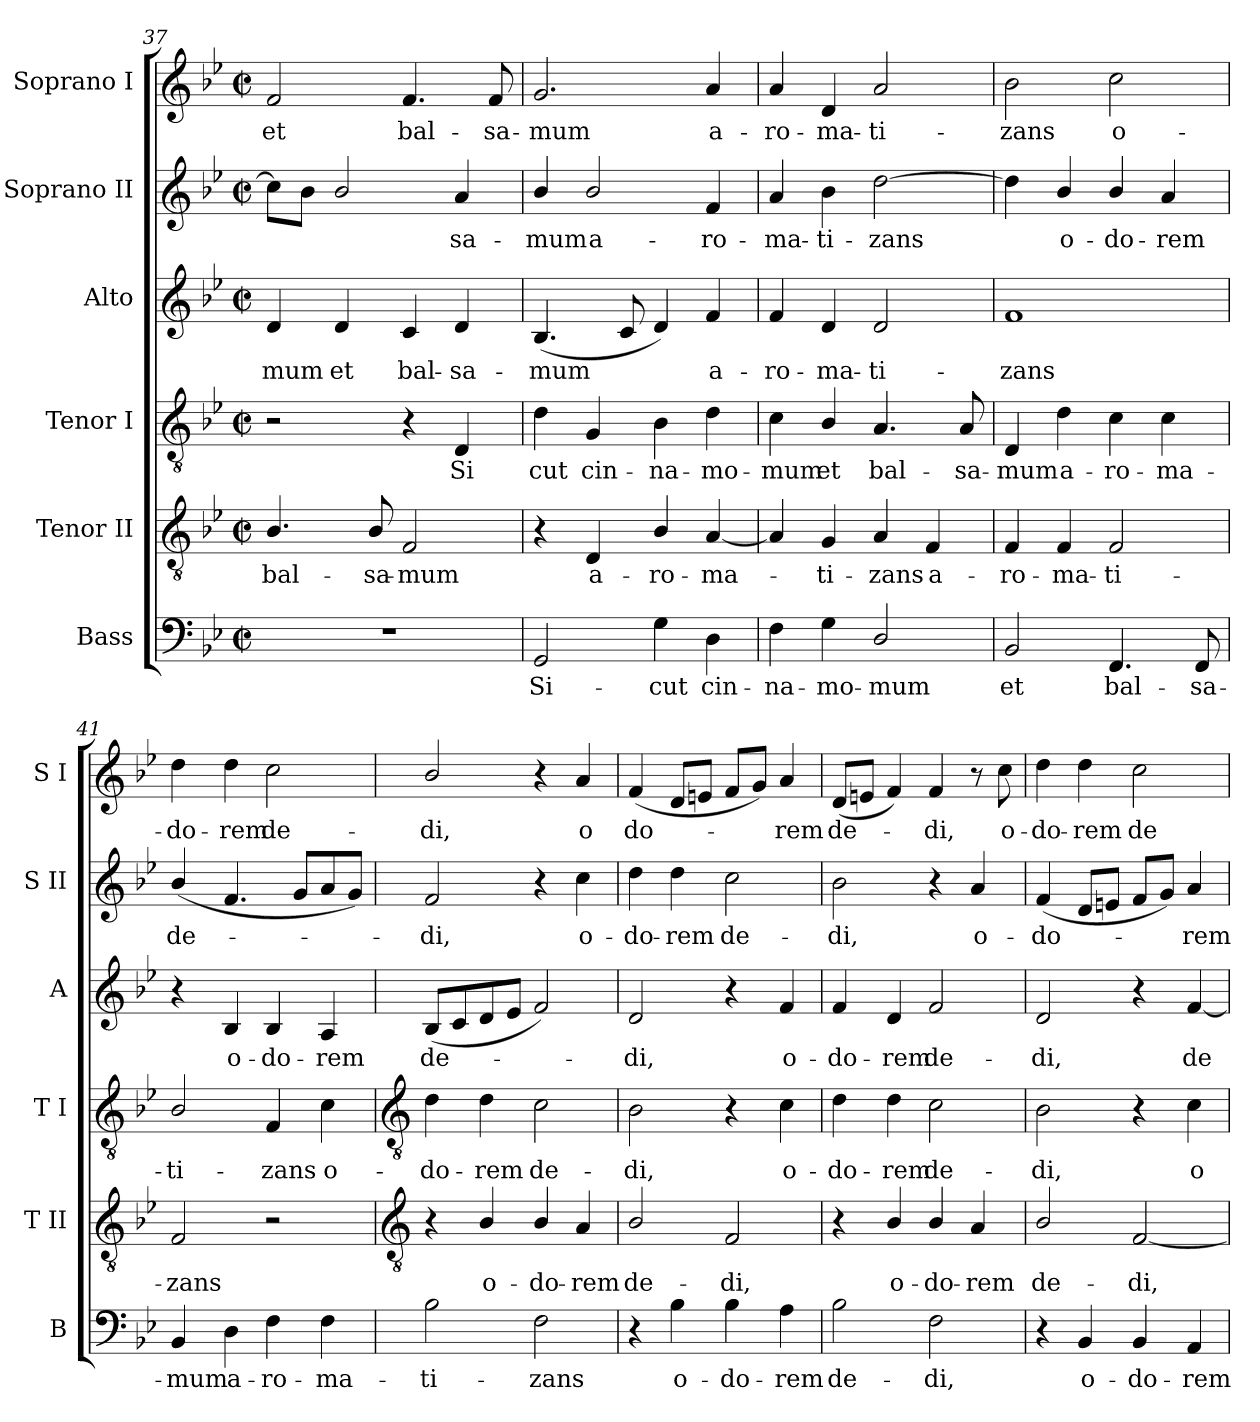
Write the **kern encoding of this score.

**kern	**text	**kern	**text	**kern	**text	**kern	**text	**kern	**text	**kern	**text
*part6	*part6	*part5	*part5	*part4	*part4	*part3	*part3	*part2	*part2	*part1	*part1
*staff6	*staff6	*staff5	*staff5	*staff4	*staff4	*staff3	*staff3	*staff2	*staff2	*staff1	*staff1
*I"Bass	*	*I"Tenor II	*	*I"Tenor I	*	*I"Alto	*	*I"Soprano II	*	*I"Soprano I	*
*I'B	*	*I'T II	*	*I'T I	*	*I'A	*	*I'S II	*	*I'S I	*
!!LO:LB:g=z
*clefF4	*	*clefGv2	*	*clefGv2	*	*clefG2	*	*clefG2	*	*clefG2	*
*k[b-e-]	*	*k[b-e-]	*	*k[b-e-]	*	*k[b-e-]	*	*k[b-e-]	*	*k[b-e-]	*
*B-:	*	*B-:	*	*B-:	*	*B-:	*	*B-:	*	*B-:	*
*M2/2	*	*M2/2	*	*M2/2	*	*M2/2	*	*M2/2	*	*M2/2	*
*met(c|)	*	*met(c|)	*	*met(c|)	*	*met(c|)	*	*met(c|)	*	*met(c|)	*
=37	=37	=37	=37	=37	=37	=37	=37	=37	=37	=37	=37
!	!	!	!LO:LY:b	!	!	!	!LO:LY:b	!	!	!	!LO:LY:b
1r	.	4.B-/	bal-	2r	.	4d	-mum	8ccL]	.	2f	et
.	.	.	.	.	.	.	.	8b-J	.	.	.
!	!	!	!	!	!	!	!LO:LY:b	!	!	!	!
.	.	.	.	.	.	4d	et	2b-/	.	.	.
!	!	!	!LO:LY:b	!	!	!	!	!	!	!	!
.	.	8B-/	-sa-	.	.	.	.	.	.	.	.
!	!	!	!LO:LY:b	!	!	!	!LO:LY:b	!	!	!	!LO:LY:b
.	.	2F	-mum	4r	.	4c	bal-	.	.	4.f	bal-
!	!	!	!	!	!LO:LY:b	!	!LO:LY:b	!	!LO:LY:b	!	!
.	.	.	.	4D	Si	4d	-sa-	4a	sa-	.	.
!	!	!	!	!	!	!	!	!	!	!	!LO:LY:b
.	.	.	.	.	.	.	.	.	.	8f	-sa-
=38	=38	=38	=38	=38	=38	=38	=38	=38	=38	=38	=38
!	!LO:LY:b	!	!	!	!LO:LY:b	!	!LO:LY:b	!	!LO:LY:b	!	!LO:LY:b
2GG	Si-	4r	.	4d	cut	(<4.B-	-mum	4b-/	-mum	2.g	-mum
!	!	!	!LO:LY:b	!	!LO:LY:b	!	!	!	!LO:LY:b	!	!
.	.	4D	a-	4G	cin-	.	.	2b-/	a-	.	.
.	.	.	.	.	.	8c	.	.	.	.	.
!	!LO:LY:b	!	!LO:LY:b	!	!LO:LY:b	!	!	!	!	!	!
4G	-cut	4B-/	-ro-	4B-	-na-	4d)	.	.	.	.	.
!	!LO:LY:b	!	!LO:LY:b	!	!LO:LY:b	!	!LO:LY:b	!	!LO:LY:b	!	!LO:LY:b
4D	cin-	[4A	-ma-	4d	-mo-	4f	a-	4f	-ro-	4a	a-
=39	=39	=39	=39	=39	=39	=39	=39	=39	=39	=39	=39
!	!LO:LY:b	!	!	!	!LO:LY:b	!	!LO:LY:b	!	!LO:LY:b	!	!LO:LY:b
4F	-na-	4A]	.	4c	-mum	4f	-ro-	4a	-ma-	4a	-ro-
!	!LO:LY:b	!	!LO:LY:b	!	!LO:LY:b	!	!LO:LY:b	!	!LO:LY:b	!	!LO:LY:b
4G	-mo-	4G	ti-	4B-/	et	4d	-ma-	4b-	-ti-	4d	-ma-
!	!LO:LY:b	!	!LO:LY:b	!	!LO:LY:b	!	!LO:LY:b	!	!LO:LY:b	!	!LO:LY:b
2D/	-mum	4A	-zans	4.A	bal-	2d	-ti-	[2dd	-zans	2a	-ti-
!	!	!	!LO:LY:b	!	!	!	!	!	!	!	!
.	.	4F	a-	.	.	.	.	.	.	.	.
!	!	!	!	!	!LO:LY:b	!	!	!	!	!	!
.	.	.	.	8A	-sa-	.	.	.	.	.	.
=40	=40	=40	=40	=40	=40	=40	=40	=40	=40	=40	=40
!	!LO:LY:b	!	!LO:LY:b	!	!LO:LY:b	!	!LO:LY:b	!	!	!	!LO:LY:b
2BB-	et	4F	-ro-	4D	-mum	1f	-zans	4dd]	.	2b-	-zans
!	!	!	!LO:LY:b	!	!LO:LY:b	!	!	!	!LO:LY:b	!	!
.	.	4F	-ma-	4d	a-	.	.	4b-/	o-	.	.
!	!LO:LY:b	!	!LO:LY:b	!	!LO:LY:b	!	!	!	!LO:LY:b	!	!LO:LY:b
4.FF	bal-	2F	-ti-	4c	-ro-	.	.	4b-/	-do-	2cc	o-
!	!	!	!	!	!LO:LY:b	!	!	!	!LO:LY:b	!	!
.	.	.	.	4c	-ma-	.	.	4a	-rem	.	.
!	!LO:LY:b	!	!	!	!	!	!	!	!	!	!
8FF	-sa-	.	.	.	.	.	.	.	.	.	.
=41	=41	=41	=41	=41	=41	=41	=41	=41	=41	=41	=41
!	!LO:LY:b	!	!LO:LY:b	!	!LO:LY:b	!	!	!	!LO:LY:b	!	!LO:LY:b
4BB-	-mum	2F	-zans	2B-/	-ti-	4r	.	(<4b-/	de-	4dd	-do-
!	!LO:LY:b	!	!	!	!	!	!LO:LY:b	!	!	!	!LO:LY:b
4D	a-	.	.	.	.	4B-	o-	4.f	.	4dd	-rem
!	!LO:LY:b	!	!	!	!LO:LY:b	!	!LO:LY:b	!	!	!	!LO:LY:b
4F	-ro-	2r	.	4F	-zans	4B-	-do-	.	.	2cc	de-
.	.	.	.	.	.	.	.	8gL	.	.	.
!	!LO:LY:b	!	!	!	!LO:LY:b	!	!LO:LY:b	!	!	!	!
4F	-ma-	.	.	4c	o-	4A	-rem	8a	.	.	.
.	.	.	.	.	.	.	.	8gJ)	.	.	.
!!LO:LB:g=z
=42	=42	=42	=42	=42	=42	=42	=42	=42	=42	=42	=42
*	*	*clefGv2	*	*clefGv2	*	*	*	*	*	*	*
!	!LO:LY:b	!	!	!	!LO:LY:b	!	!LO:LY:b	!	!LO:LY:b	!	!LO:LY:b
2B-	-ti-	4r	.	4d	-do-	(<8B-L	de-	2f	di,	2b-/	-di,
.	.	.	.	.	.	8c	.	.	.	.	.
!	!	!	!LO:LY:b	!	!LO:LY:b	!	!	!	!	!	!
.	.	4B-/	o-	4d	-rem	8d	.	.	.	.	.
.	.	.	.	.	.	8e-J	.	.	.	.	.
!	!LO:LY:b	!	!LO:LY:b	!	!LO:LY:b	!	!	!	!	!	!
2F	-zans	4B-/	-do-	2c	de-	2f)	.	4r	.	4r	.
!	!	!	!LO:LY:b	!	!	!	!	!	!LO:LY:b	!	!LO:LY:b
.	.	4A	-rem	.	.	.	.	4cc	o-	4a	o
=43	=43	=43	=43	=43	=43	=43	=43	=43	=43	=43	=43
!	!	!	!LO:LY:b	!	!LO:LY:b	!	!LO:LY:b	!	!LO:LY:b	!	!LO:LY:b
4r	.	2B-/	de-	2B-	-di,	2d	di,	4dd	-do-	(<4f	do-
!	!LO:LY:b	!	!	!	!	!	!	!	!LO:LY:b	!	!
4B-	o-	.	.	.	.	.	.	4dd	-rem	8dL	.
.	.	.	.	.	.	.	.	.	.	8enJ	.
!	!LO:LY:b	!	!LO:LY:b	!	!	!	!	!	!LO:LY:b	!	!
4B-	-do-	2F	-di,	4r	.	4r	.	2cc	de-	8fL	.
.	.	.	.	.	.	.	.	.	.	8gJ)	.
!	!LO:LY:b	!	!	!	!LO:LY:b	!	!LO:LY:b	!	!	!	!LO:LY:b
4A	-rem	.	.	4c	o-	4f	o-	.	.	4a	rem
=44	=44	=44	=44	=44	=44	=44	=44	=44	=44	=44	=44
!	!LO:LY:b	!	!	!	!LO:LY:b	!	!LO:LY:b	!	!LO:LY:b	!	!LO:LY:b
2B-	de-	4r	.	4d	-do-	4f	-do-	2b-	-di,	(<8dL	de-
.	.	.	.	.	.	.	.	.	.	8enJ	.
!	!	!	!LO:LY:b	!	!LO:LY:b	!	!LO:LY:b	!	!	!	!
.	.	4B-/	o-	4d	-rem	4d	-rem	.	.	4f)	.
!	!LO:LY:b	!	!LO:LY:b	!	!LO:LY:b	!	!LO:LY:b	!	!	!	!LO:LY:b
2F	-di,	4B-/	-do-	2c	de-	2f	de-	4r	.	4f	di,
!	!	!	!LO:LY:b	!	!	!	!	!	!LO:LY:b	!	!
.	.	4A	-rem	.	.	.	.	4a	o-	8r	.
!	!	!	!	!	!	!	!	!	!	!	!LO:LY:b
.	.	.	.	.	.	.	.	.	.	8cc	o-
=45	=45	=45	=45	=45	=45	=45	=45	=45	=45	=45	=45
!	!	!	!LO:LY:b	!	!LO:LY:b	!	!LO:LY:b	!	!LO:LY:b	!	!LO:LY:b
4r	.	2B-/	de-	2B-	-di,	2d	-di,	(<4f	-do-	4dd	-do-
!	!LO:LY:b	!	!	!	!	!	!	!	!	!	!LO:LY:b
4BB-	o-	.	.	.	.	.	.	8dL	.	4dd	-rem
.	.	.	.	.	.	.	.	8enJ	.	.	.
!	!LO:LY:b	!	!LO:LY:b	!	!	!	!	!	!	!	!LO:LY:b
4BB-	-do-	[2F	-di,	4r	.	4r	.	8fL	.	2cc	de-
.	.	.	.	.	.	.	.	8gJ)	.	.	.
!	!LO:LY:b	!	!	!	!LO:LY:b	!	!LO:LY:b	!	!LO:LY:b	!	!
4AA	-rem	.	.	4c	o-	[4f	de-	4a	rem	.	.
=	=	=	=	=	=	=	=	=	=	=	=
*-	*-	*-	*-	*-	*-	*-	*-	*-	*-	*-	*-
